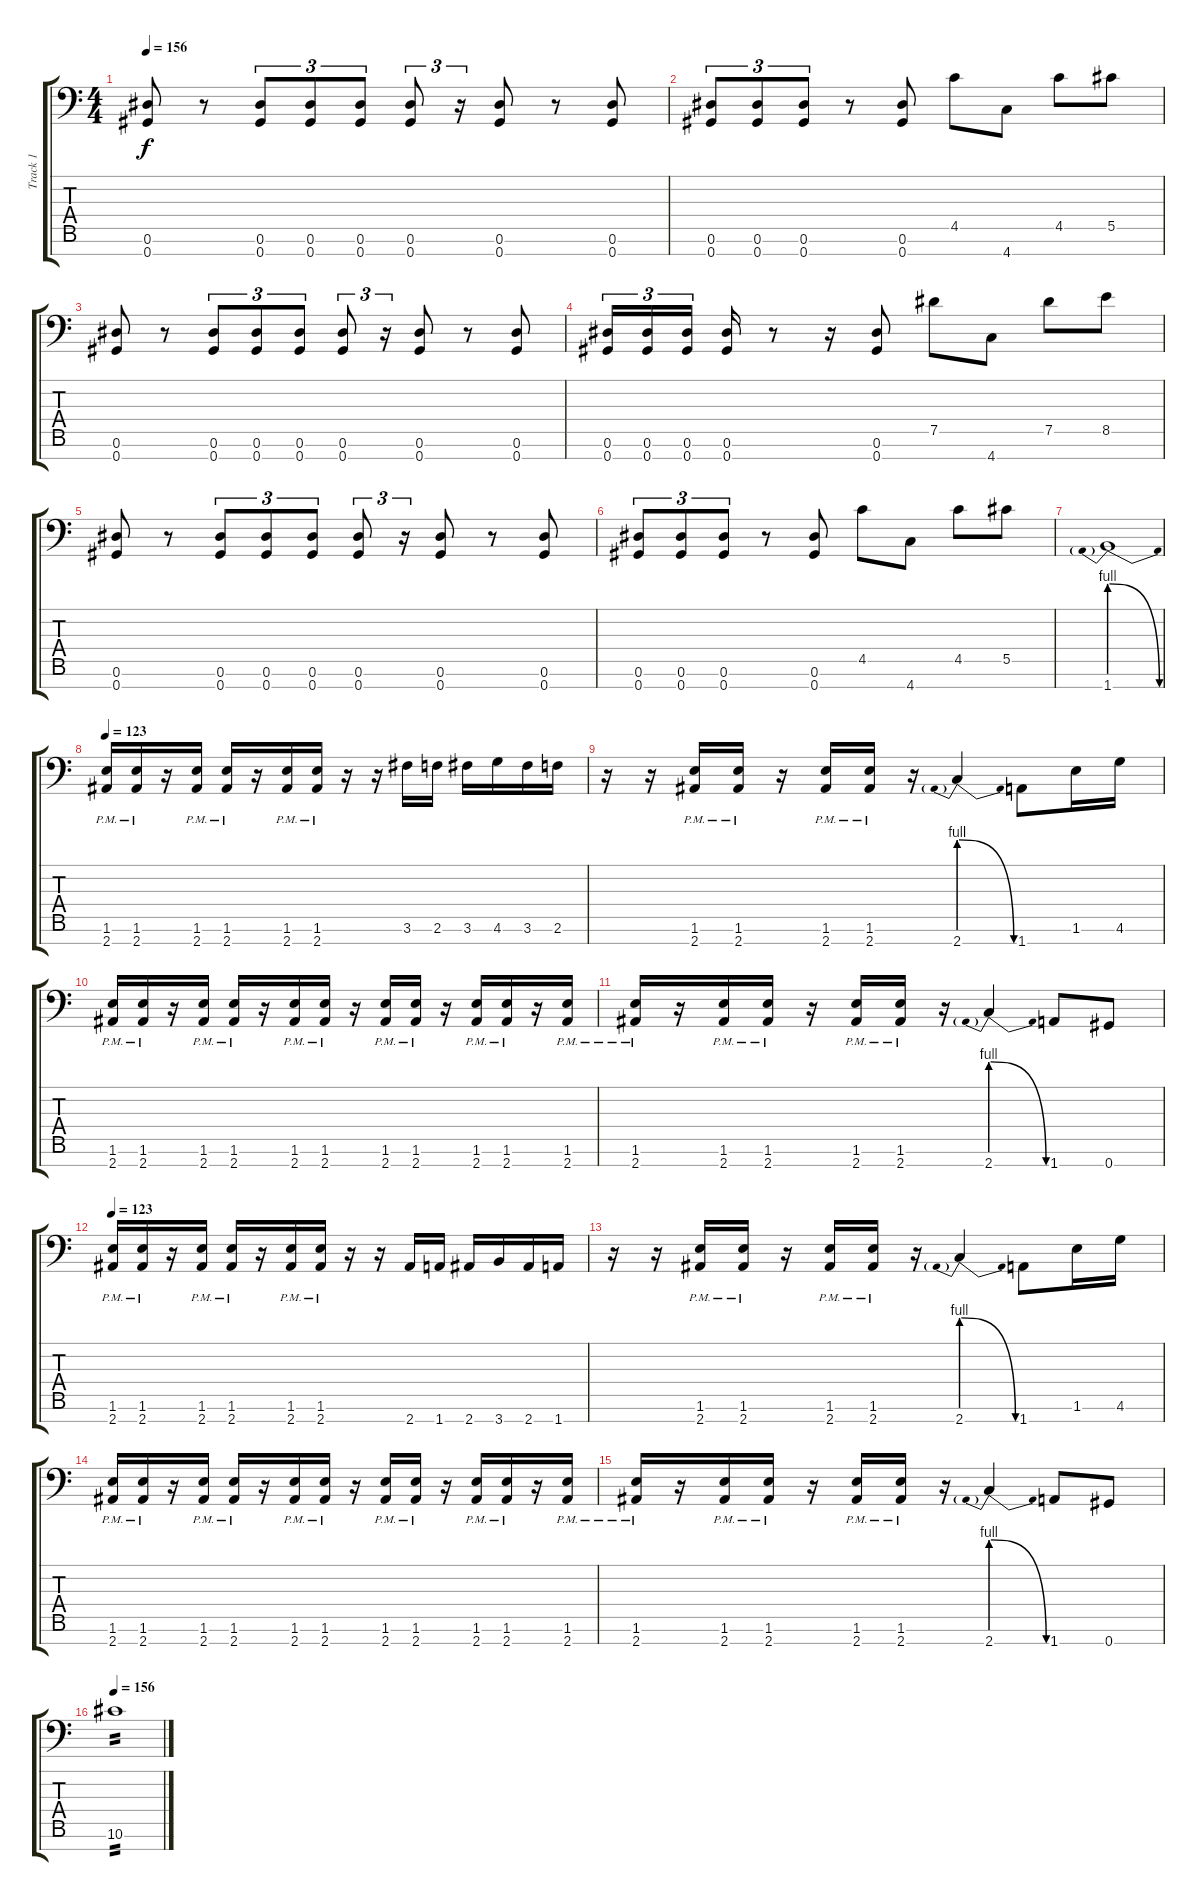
\track ("Track 1" "Track 1") {instrument distortionguitar}
\staff {score tabs}
\tuning (Eb4 Bb3 Gb3 Db3 Ab2 Eb2 Ab1) {hide}
\ts (4 4)
\tempo 156
\clef f4
\ks c
(0.6 0.7).8{dy f} r.8 (0.6 0.7).8{tu (3 2)} (0.6 0.7).8{tu (3 2)} (0.6 0.7).8{tu (3 2)} (0.6 0.7).8{tu (3 2)} r.16{tu (3 2)} (0.6 0.7).8 r.8 (0.6 0.7).8 |
(0.6 0.7).8{tu (3 2)} (0.6 0.7).8{tu (3 2)} (0.6 0.7).8{tu (3 2)} r.8 (0.6 0.7).8 4.5.8 4.7.8 4.5.8 5.5.8 |
(0.6 0.7).8 r.8 (0.6 0.7).8{tu (3 2)} (0.6 0.7).8{tu (3 2)} (0.6 0.7).8{tu (3 2)} (0.6 0.7).8{tu (3 2)} r.16{tu (3 2)} (0.6 0.7).8 r.8 (0.6 0.7).8 |
(0.6 0.7).16{tu (3 2)} (0.6 0.7).16{tu (3 2)} (0.6 0.7).16{tu (3 2) beam splitsecondary} (0.6 0.7).16 r.8 r.16 (0.6 0.7).8 7.5.8 4.7.8 7.5.8 8.5.8 |
(0.6 0.7).8 r.8 (0.6 0.7).8{tu (3 2)} (0.6 0.7).8{tu (3 2)} (0.6 0.7).8{tu (3 2)} (0.6 0.7).8{tu (3 2)} r.16{tu (3 2)} (0.6 0.7).8 r.8 (0.6 0.7).8 |
(0.6 0.7).8{tu (3 2)} (0.6 0.7).8{tu (3 2)} (0.6 0.7).8{tu (3 2)} r.8 (0.6 0.7).8 4.5.8 4.7.8 4.5.8 5.5.8 |
1.7{be (prebendrelease 0 4 60 0)}.1 |
\tempo 123
(1.6{pm} 2.7{pm}).16 (1.6{pm} 2.7{pm}).16 r.16 (1.6{pm} 2.7{pm}).16 (1.6{pm} 2.7{pm}).16 r.16 (1.6{pm} 2.7{pm}).16 (1.6{pm} 2.7{pm}).16 r.16 r.16 3.6.16 2.6.16 3.6.16 4.6.16 3.6.16 2.6.16 |
r.16 r.16 (1.6{pm} 2.7{pm}).16 (1.6{pm} 2.7{pm}).16 r.16 (1.6{pm} 2.7{pm}).16 (1.6{pm} 2.7{pm}).16 r.16 2.7{be (prebendrelease 0 4 60 0)}.4 1.7.8 1.6.16 4.6.16 |
(1.6{pm} 2.7{pm}).16 (1.6{pm} 2.7{pm}).16 r.16 (1.6{pm} 2.7{pm}).16 (1.6{pm} 2.7{pm}).16 r.16 (1.6{pm} 2.7{pm}).16 (1.6{pm} 2.7{pm}).16 r.16 (1.6{pm} 2.7{pm}).16 (1.6{pm} 2.7{pm}).16 r.16 (1.6{pm} 2.7{pm}).16 (1.6{pm} 2.7{pm}).16 r.16 (1.6{pm} 2.7{pm}).16 |
(1.6{pm} 2.7{pm}).16 r.16 (1.6{pm} 2.7{pm}).16 (1.6{pm} 2.7{pm}).16 r.16 (1.6{pm} 2.7{pm}).16 (1.6{pm} 2.7{pm}).16 r.16 2.7{be (prebendrelease 0 4 60 0)}.4 1.7.8 0.7.8 |
\tempo 123
(1.6{pm} 2.7{pm}).16 (1.6{pm} 2.7{pm}).16 r.16 (1.6{pm} 2.7{pm}).16 (1.6{pm} 2.7{pm}).16 r.16 (1.6{pm} 2.7{pm}).16 (1.6{pm} 2.7{pm}).16 r.16 r.16 2.7.16 1.7.16 2.7.16 3.7.16 2.7.16 1.7.16 |
r.16 r.16 (1.6{pm} 2.7{pm}).16 (1.6{pm} 2.7{pm}).16 r.16 (1.6{pm} 2.7{pm}).16 (1.6{pm} 2.7{pm}).16 r.16 2.7{be (prebendrelease 0 4 60 0)}.4 1.7.8 1.6.16 4.6.16 |
(1.6{pm} 2.7{pm}).16 (1.6{pm} 2.7{pm}).16 r.16 (1.6{pm} 2.7{pm}).16 (1.6{pm} 2.7{pm}).16 r.16 (1.6{pm} 2.7{pm}).16 (1.6{pm} 2.7{pm}).16 r.16 (1.6{pm} 2.7{pm}).16 (1.6{pm} 2.7{pm}).16 r.16 (1.6{pm} 2.7{pm}).16 (1.6{pm} 2.7{pm}).16 r.16 (1.6{pm} 2.7{pm}).16 |
(1.6{pm} 2.7{pm}).16 r.16 (1.6{pm} 2.7{pm}).16 (1.6{pm} 2.7{pm}).16 r.16 (1.6{pm} 2.7{pm}).16 (1.6{pm} 2.7{pm}).16 r.16 2.7{be (prebendrelease 0 4 60 0)}.4 1.7.8 0.7.8 |
\tempo 156
10.6.1{tp 2}
